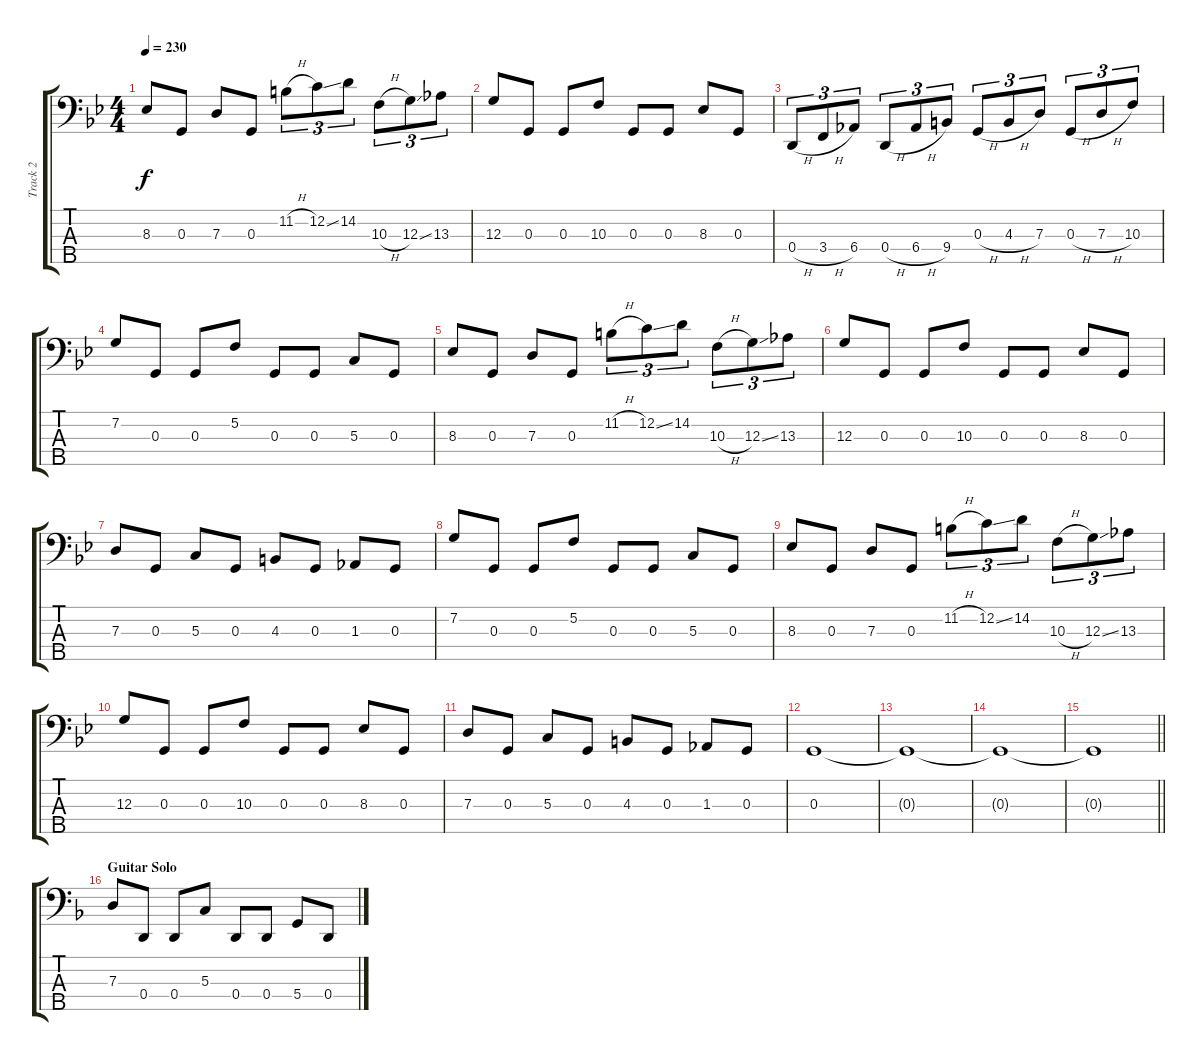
\track ("Track 2" "Track 2") {instrument electricbassfinger}
\staff {score tabs}
\tuning (F2 C2 G1 D1 A0) {hide}
\ts (4 4)
\tempo 230
\clef f4
\ks gminor
8.3.8{dy f} 0.3.8 7.3.8 0.3.8 11.2{h}.8{tu (3 2)} 12.2{ss}.8{tu (3 2)} 14.2.8{tu (3 2)} 10.3{h}.8{tu (3 2)} 12.3{ss}.8{tu (3 2)} 13.3.8{tu (3 2)} |
12.3.8 0.3.8 0.3.8 10.3.8 0.3.8 0.3.8 8.3.8 0.3.8 |
0.4{h}.8{tu (3 2)} 3.4{h}.8{tu (3 2)} 6.4.8{tu (3 2)} 0.4{h}.8{tu (3 2)} 6.4{h}.8{tu (3 2)} 9.4.8{tu (3 2)} 0.3{h}.8{tu (3 2)} 4.3{h}.8{tu (3 2)} 7.3.8{tu (3 2)} 0.3{h}.8{tu (3 2)} 7.3{h}.8{tu (3 2)} 10.3.8{tu (3 2)} |
7.2.8 0.3.8 0.3.8 5.2.8 0.3.8 0.3.8 5.3.8 0.3.8 |
8.3.8 0.3.8 7.3.8 0.3.8 11.2{h}.8{tu (3 2)} 12.2{ss}.8{tu (3 2)} 14.2.8{tu (3 2)} 10.3{h}.8{tu (3 2)} 12.3{ss}.8{tu (3 2)} 13.3.8{tu (3 2)} |
12.3.8 0.3.8 0.3.8 10.3.8 0.3.8 0.3.8 8.3.8 0.3.8 |
7.3.8 0.3.8 5.3.8 0.3.8 4.3.8 0.3.8 1.3.8 0.3.8 |
7.2.8 0.3.8 0.3.8 5.2.8 0.3.8 0.3.8 5.3.8 0.3.8 |
8.3.8 0.3.8 7.3.8 0.3.8 11.2{h}.8{tu (3 2)} 12.2{ss}.8{tu (3 2)} 14.2.8{tu (3 2)} 10.3{h}.8{tu (3 2)} 12.3{ss}.8{tu (3 2)} 13.3.8{tu (3 2)} |
12.3.8 0.3.8 0.3.8 10.3.8 0.3.8 0.3.8 8.3.8 0.3.8 |
7.3.8 0.3.8 5.3.8 0.3.8 4.3.8 0.3.8 1.3.8 0.3.8 |
0.3.1 |
0.3{t}.1 |
0.3{t}.1 |
\barLineRight lightlight
0.3{t}.1 |
\section ("" "Guitar Solo")
\ks dminor
7.3.8 0.4.8 0.4.8 5.3.8 0.4.8 0.4.8 5.4.8 0.4.8
